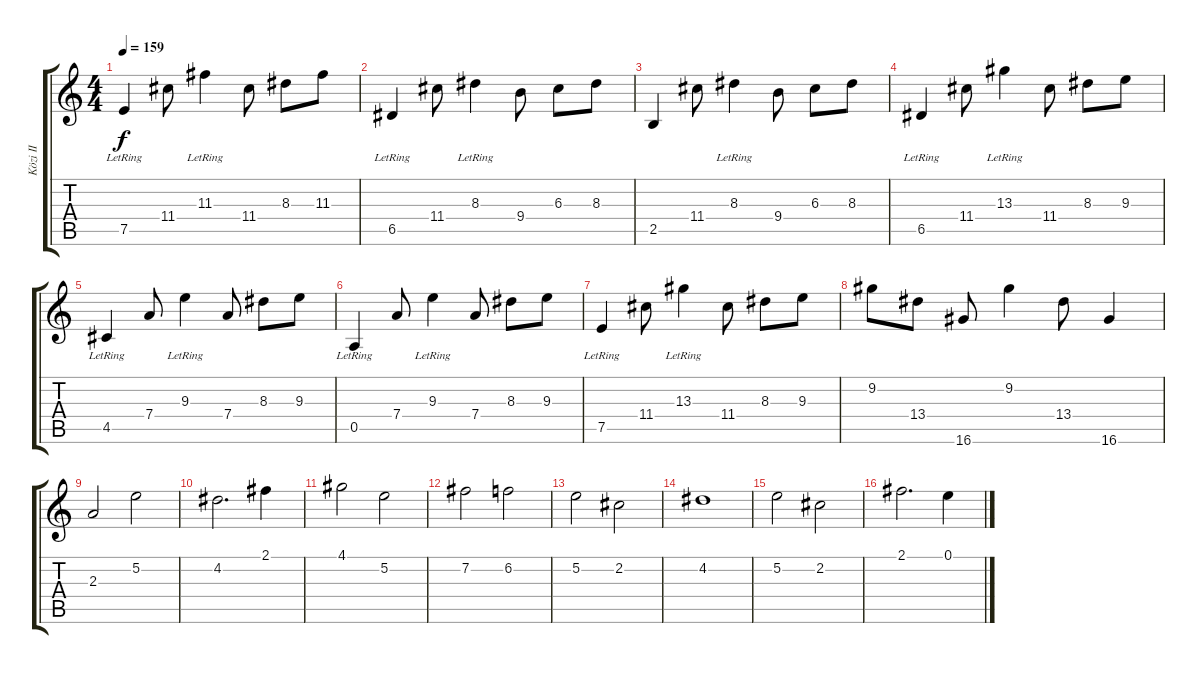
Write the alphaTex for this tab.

\track ("Közi II" "Közi II") {instrument acousticguitarsteel}
\staff {score tabs}
\tuning (E4 B3 G3 D3 A2 E2) {hide}
\ts (4 4)
\tempo 159
\clef g2
\ks c
7.5{lr}.4{dy f volume 10 balance 12 instrument acousticguitarsteel} 11.4.8 11.3{lr}.4 11.4.8 8.3.8 11.3.8 |
6.5{lr}.4 11.4.8 8.3{lr}.4 9.4.8 6.3.8 8.3.8 |
2.5.4 11.4.8 8.3{lr}.4 9.4.8 6.3.8 8.3.8 |
6.5{lr}.4 11.4.8 13.3{lr}.4 11.4.8 8.3.8 9.3.8 |
4.5{lr}.4 7.4.8 9.3{lr}.4 7.4.8 8.3.8 9.3.8 |
0.5{lr}.4 7.4.8 9.3{lr}.4 7.4.8 8.3.8 9.3.8 |
7.5{lr}.4 11.4.8 13.3{lr}.4 11.4.8 8.3.8 9.3.8 |
9.2.8 13.4.8 16.6.8 9.2.4 13.4.8 16.6.4 |
2.3.2{volume 12 balance 4 instrument overdrivenguitar} 5.2.2 |
4.2.2{d} 2.1.4 |
4.1.2 5.2.2 |
7.2.2 6.2.2 |
5.2.2 2.2.2 |
4.2.1 |
5.2.2 2.2.2 |
2.1.2{d} 0.1.4
